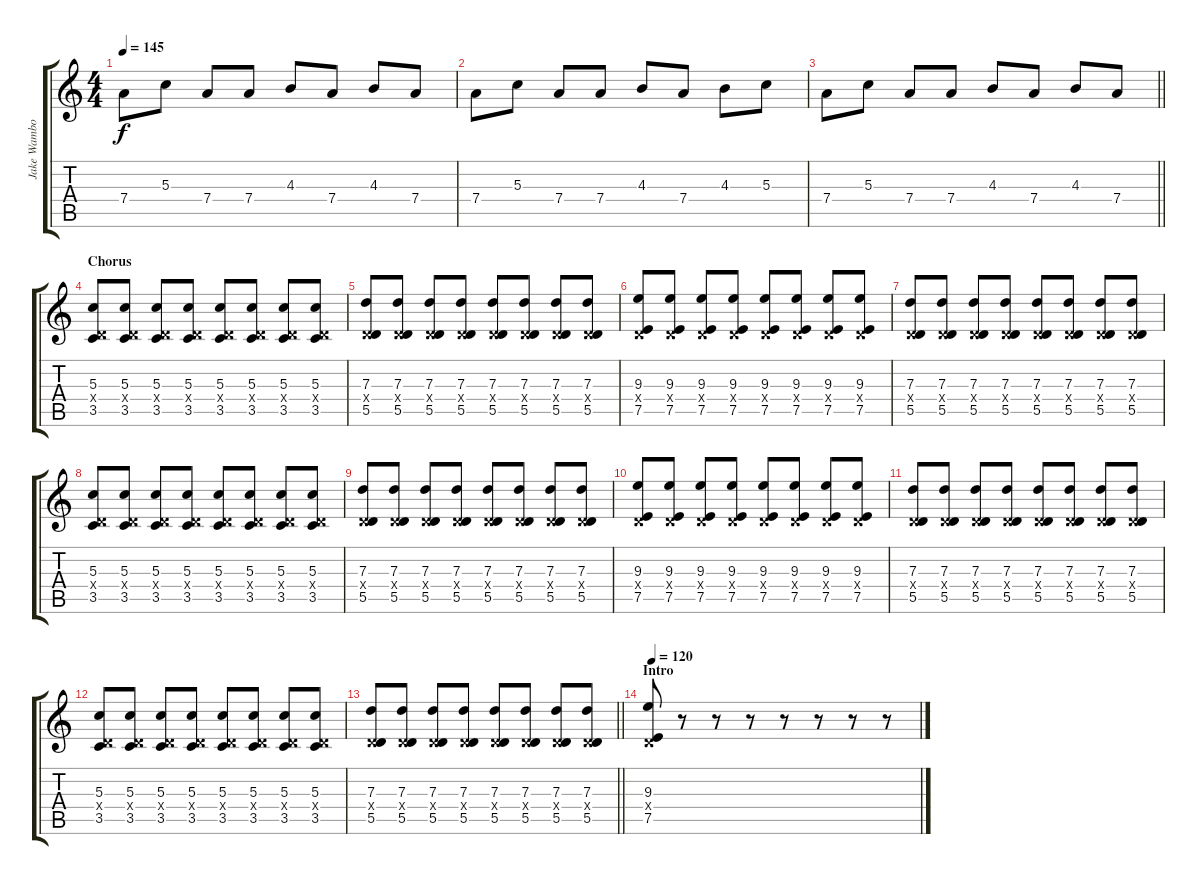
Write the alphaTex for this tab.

\track ("Jake Wambold (Lead Guitar)" "Jake Wambo") {instrument electricguitarclean}
\staff {score tabs}
\tuning (E4 B3 G3 D3 A2 E2) {hide}
\ts (4 4)
\tempo 145
\clef g2
\ks c
7.4.8{dy f} 5.3.8 7.4.8 7.4.8 4.3.8 7.4.8 4.3.8 7.4.8 |
7.4.8 5.3.8 7.4.8 7.4.8 4.3.8 7.4.8 4.3.8 5.3.8 |
\barLineRight lightlight
7.4.8 5.3.8 7.4.8 7.4.8 4.3.8 7.4.8 4.3.8 7.4.8 |
\section ("" "Chorus")
(5.3 0.4{x} 3.5).8{volume 11 instrument overdrivenguitar} (5.3 0.4{x} 3.5).8 (5.3 0.4{x} 3.5).8 (5.3 0.4{x} 3.5).8 (5.3 0.4{x} 3.5).8 (5.3 0.4{x} 3.5).8 (5.3 0.4{x} 3.5).8 (5.3 0.4{x} 3.5).8 |
(7.3 0.4{x} 5.5).8 (7.3 0.4{x} 5.5).8 (7.3 0.4{x} 5.5).8 (7.3 0.4{x} 5.5).8 (7.3 0.4{x} 5.5).8 (7.3 0.4{x} 5.5).8 (7.3 0.4{x} 5.5).8 (7.3 0.4{x} 5.5).8 |
(9.3 0.4{x} 7.5).8 (9.3 0.4{x} 7.5).8 (9.3 0.4{x} 7.5).8 (9.3 0.4{x} 7.5).8 (9.3 0.4{x} 7.5).8 (9.3 0.4{x} 7.5).8 (9.3 0.4{x} 7.5).8 (9.3 0.4{x} 7.5).8 |
(7.3 0.4{x} 5.5).8 (7.3 0.4{x} 5.5).8 (7.3 0.4{x} 5.5).8 (7.3 0.4{x} 5.5).8 (7.3 0.4{x} 5.5).8 (7.3 0.4{x} 5.5).8 (7.3 0.4{x} 5.5).8 (7.3 0.4{x} 5.5).8 |
(5.3 0.4{x} 3.5).8 (5.3 0.4{x} 3.5).8 (5.3 0.4{x} 3.5).8 (5.3 0.4{x} 3.5).8 (5.3 0.4{x} 3.5).8 (5.3 0.4{x} 3.5).8 (5.3 0.4{x} 3.5).8 (5.3 0.4{x} 3.5).8 |
(7.3 0.4{x} 5.5).8 (7.3 0.4{x} 5.5).8 (7.3 0.4{x} 5.5).8 (7.3 0.4{x} 5.5).8 (7.3 0.4{x} 5.5).8 (7.3 0.4{x} 5.5).8 (7.3 0.4{x} 5.5).8 (7.3 0.4{x} 5.5).8 |
(9.3 0.4{x} 7.5).8 (9.3 0.4{x} 7.5).8 (9.3 0.4{x} 7.5).8 (9.3 0.4{x} 7.5).8 (9.3 0.4{x} 7.5).8 (9.3 0.4{x} 7.5).8 (9.3 0.4{x} 7.5).8 (9.3 0.4{x} 7.5).8 |
(7.3 0.4{x} 5.5).8 (7.3 0.4{x} 5.5).8 (7.3 0.4{x} 5.5).8 (7.3 0.4{x} 5.5).8 (7.3 0.4{x} 5.5).8 (7.3 0.4{x} 5.5).8 (7.3 0.4{x} 5.5).8 (7.3 0.4{x} 5.5).8 |
(5.3 0.4{x} 3.5).8 (5.3 0.4{x} 3.5).8 (5.3 0.4{x} 3.5).8 (5.3 0.4{x} 3.5).8 (5.3 0.4{x} 3.5).8 (5.3 0.4{x} 3.5).8 (5.3 0.4{x} 3.5).8 (5.3 0.4{x} 3.5).8 |
\barLineRight lightlight
(7.3 0.4{x} 5.5).8 (7.3 0.4{x} 5.5).8 (7.3 0.4{x} 5.5).8 (7.3 0.4{x} 5.5).8 (7.3 0.4{x} 5.5).8 (7.3 0.4{x} 5.5).8 (7.3 0.4{x} 5.5).8 (7.3 0.4{x} 5.5).8 |
\section ("" "Intro")
\tempo 120
(9.3 0.4{x} 7.5).8 r.8 r.8 r.8 r.8 r.8 r.8 r.8
